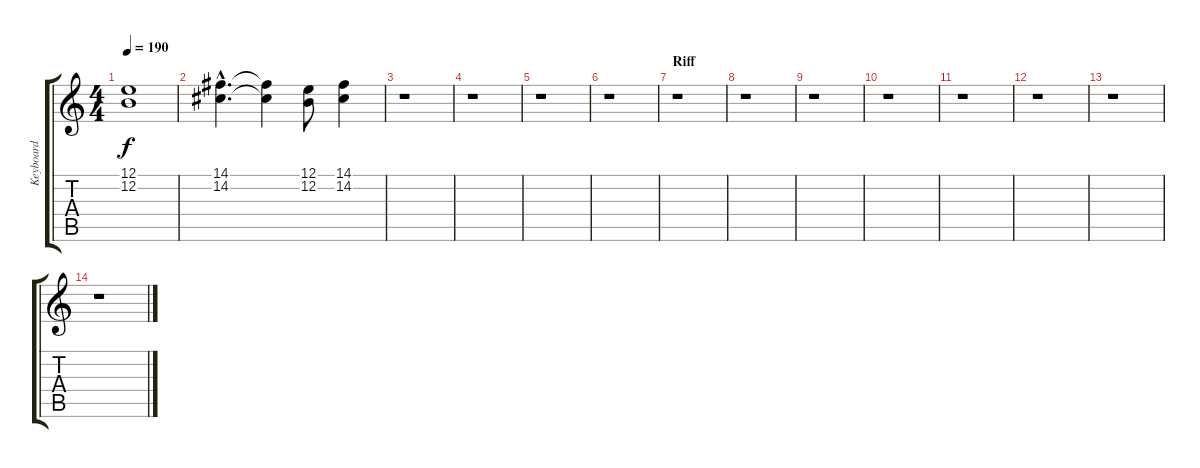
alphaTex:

\track ("Keyboard" "Keyboard") {instrument flute}
\staff {score tabs}
\tuning (E4 B3 G3 D3 A2 E2) {hide}
\ts (4 4)
\tempo 190
\clef g2
\ks c
(12.1 12.2).1{dy f} |
(14.1{hac} 14.2{hac}).4{d} (14.1{t} 14.2{t}).4 (12.1 12.2).8 (14.1 14.2).4 |
r.1 |
r.1 |
r.1 |
r.1 |
\section ("" "Riff")
r.1 |
r.1 |
r.1 |
r.1 |
r.1 |
r.1 |
r.1 |
r.1
